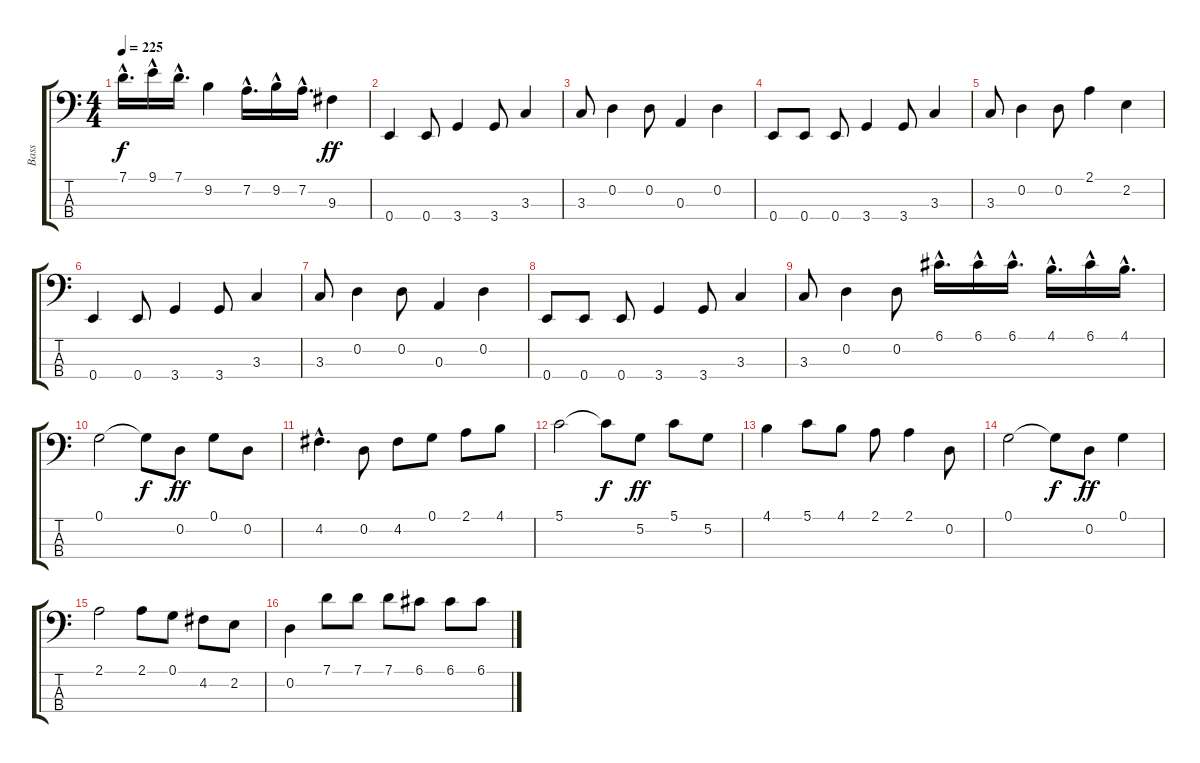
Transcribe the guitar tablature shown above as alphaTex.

\track ("Bass" "Bass") {instrument electricbasspick}
\staff {score tabs}
\tuning (G2 D2 A1 E1) {hide}
\ts (4 4)
\tempo 225
\clef f4
\ks c
7.1{hac}.16{d dy f} 9.1{hac}.16 7.1{hac}.16{d} 9.2.4 7.2{hac}.16{d} 9.2{hac}.16 7.2{hac}.16{d} 9.3.4{dy ff} |
0.4.4 0.4.8 3.4.4 3.4.8 3.3.4 |
3.3.8 0.2.4 0.2.8 0.3.4 0.2.4 |
0.4.8 0.4.8 0.4.8 3.4.4 3.4.8 3.3.4 |
3.3.8 0.2.4 0.2.8 2.1.4 2.2.4 |
0.4.4 0.4.8 3.4.4 3.4.8 3.3.4 |
3.3.8 0.2.4 0.2.8 0.3.4 0.2.4 |
0.4.8 0.4.8 0.4.8 3.4.4 3.4.8 3.3.4 |
3.3.8 0.2.4 0.2.8 6.1{hac}.16{d} 6.1{hac}.16 6.1{hac}.16{d} 4.1{hac}.16{d} 6.1{hac}.16 4.1{hac}.16{d} |
0.1.2 0.1{t}.8{dy f} 0.2.8{dy ff} 0.1.8 0.2.8 |
4.2{hac}.4{d} 0.2.8 4.2.8 0.1.8 2.1.8 4.1.8 |
5.1.2 5.1{t}.8{dy f} 5.2.8{dy ff} 5.1.8 5.2.8 |
4.1.4 5.1.8 4.1.8 2.1.8 2.1.4 0.2.8 |
0.1.2 0.1{t}.8{dy f} 0.2.8{dy ff} 0.1.4 |
2.1.2 2.1.8 0.1.8 4.2.8 2.2.8 |
0.2.4 7.1.8 7.1.8 7.1.8 6.1.8 6.1.8 6.1.8
